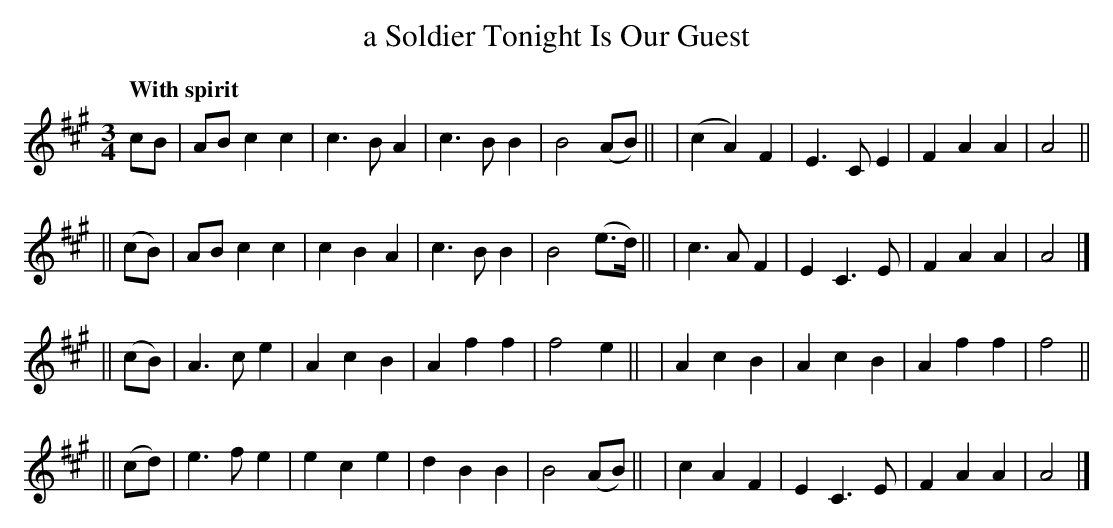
X:1
T: a Soldier Tonight Is Our Guest
Q: "With spirit"
M: 3/4
L: 1/8
K: A
cB \
| AB c2 c2 | c3 B A2 | c3 B B2 | B4 (AB) ||\
| (c2 A2) F2 | E3 C E2 | F2 A2 A2 | A4 ||
|| (cB) \
| AB c2 c2 | c2 B2 A2 | c3 B B2 | B4 (e>d) ||\
| c3 A F2 | E2 C3 E | F2 A2 A2 | A4 |]
|| (cB) \
| A3 c e2 | A2 c2 B2 | A2 f2 f2 | f4 e2 ||\
| A2 c2 B2 | A2 c2 B2 | A2 f2 f2 | f4 ||
|| (cd) \
| e3 f e2 | e2 c2 e2 | d2 B2 B2 | B4 (AB) ||\
| c2 A2 F2 | E2 C3 E | F2 A2 A2 | A4 |]
